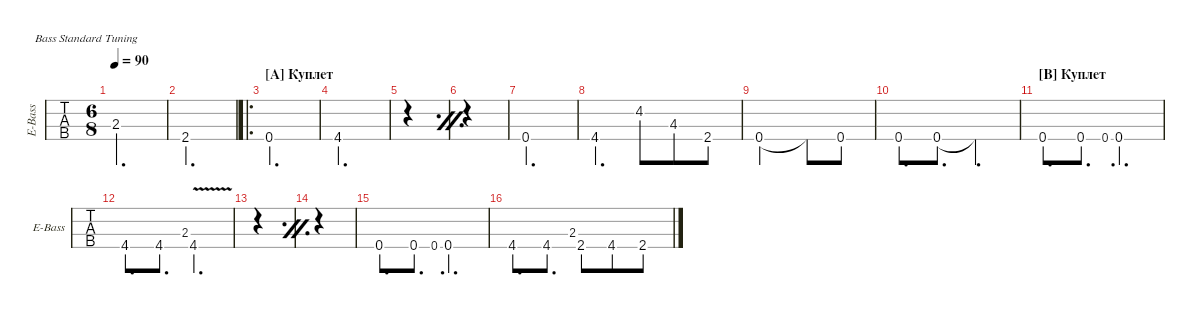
\defaultSystemsLayout 4
\hideDynamics
\bracketExtendMode groupsimilarinstruments
\singleTrackTrackNamePolicy allsystems
\multiTrackTrackNamePolicy allsystems
\otherSystemsTrackNameOrientation horizontal
\track ("Bass" "E-Bass") {instrument electricbassfinger}
\staff {tabs}
\tuning (G2 D2 A1 E1)
\ts (6 8)
\tempo 90
\clef f4
\ks b
2.3.2{d dy mf} |
2.4.2{d} |
\ro
\section ("A" "Куплет")
0.4.2{d} |
4.4.2{d} |
\simile firstofdouble
|
\simile secondofdouble
|
\simile none
0.4.2{d} |
4.4.4{d} 4.2.8 4.3.8 2.4.8 |
0.4.2 0.4{t}.8 0.4.8 |
0.4{st}.8{d} 0.4.8{d} 0.4{t}.4{d} |
\section ("B" "Куплет")
0.4{st}.8{d} 0.4{st}.8{d} 0.4.8{d gr} 0.4.4{d} |
4.4{st}.8{d} 4.4{st}.8{d} 2.3.8{gr} 4.4{v}.4{d} |
\simile firstofdouble
|
\simile secondofdouble
|
\simile none
0.4{st}.8{d} 0.4{st}.8{d} 0.4.8{d gr} 0.4.4{d} |
4.4{st}.8{d} 4.4{st}.8{d} 2.3.8{gr} 2.4.8 4.4.8 2.4.8
